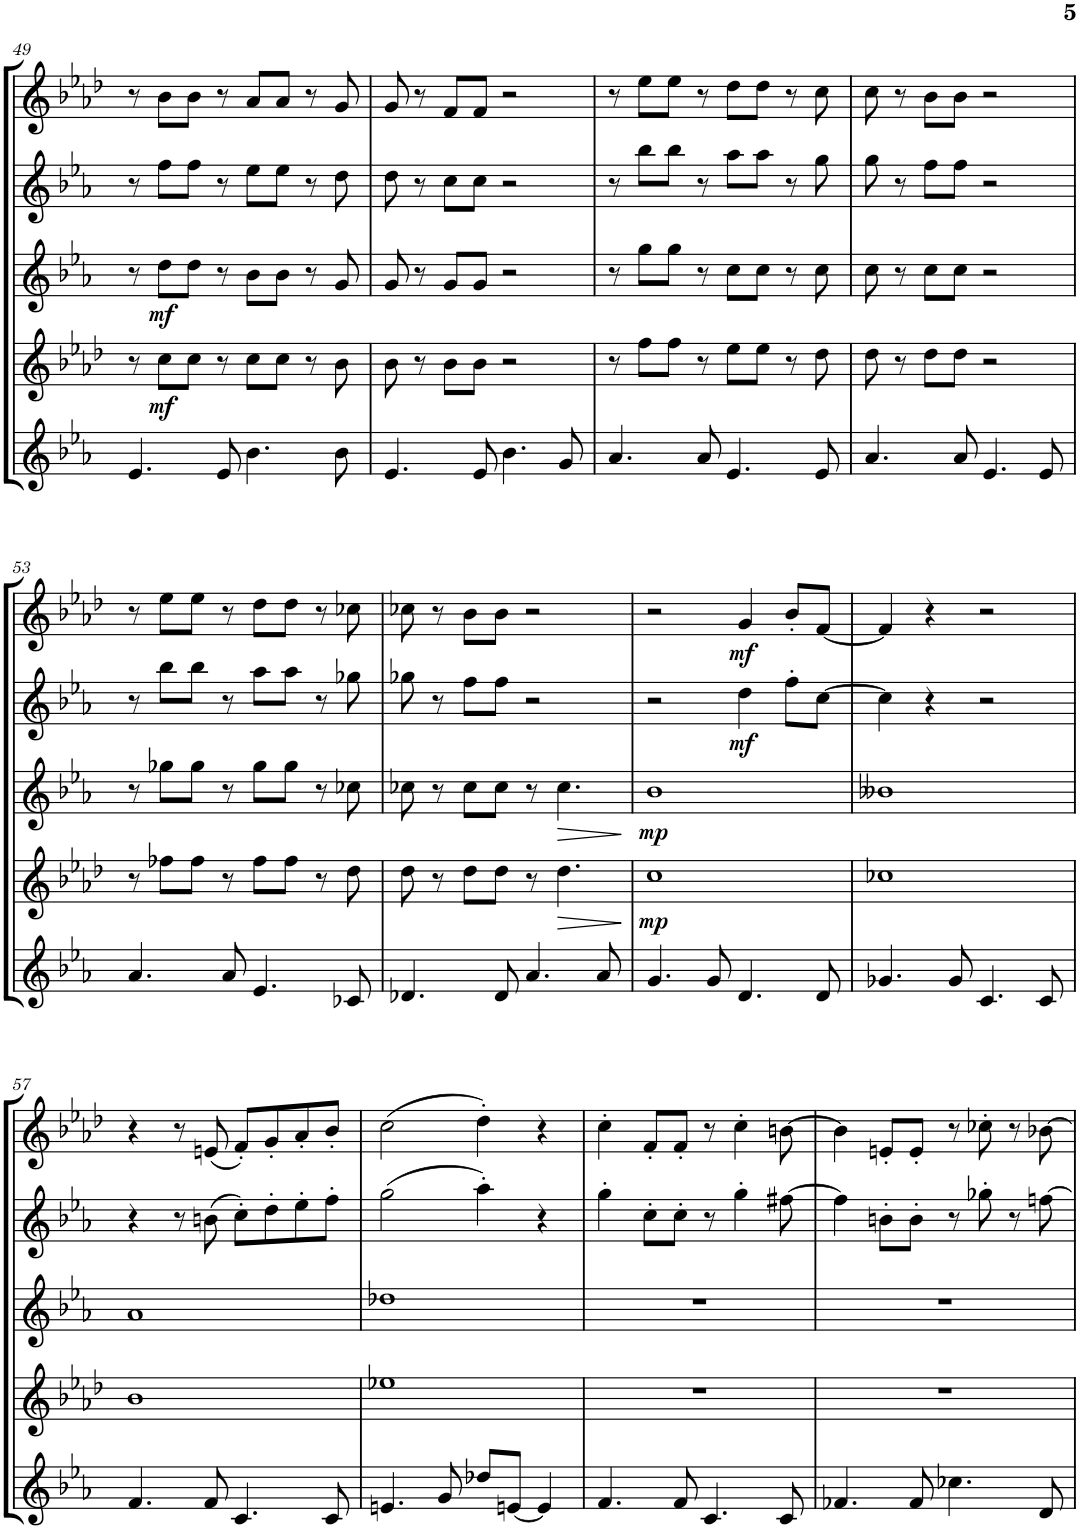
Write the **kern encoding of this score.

**kern	**kern	**dynam	**kern	**dynam	**kern	**dynam	**kern	**dynam
*part5	*part4	*part4	*part3	*part3	*part2	*part2	*part1	*part1
*staff5	*staff4	*staff4	*staff3	*staff3	*staff2	*staff2	*staff1	*staff1
*I"Baritone Saxophone	*I"Tenor Saxophone	*	*I"Alto Saxophone	*	*I"Alto Saxophone	*	*I"Soprano Saxophone	*
*I'Bar Sax	*I'T Sax	*	*I'A Sax	*	*I'A Sax	*	*I'S Sax	*
!!LO:PB:g=z
*clefG2	*clefG2	*	*clefG2	*	*clefG2	*	*clefG2	*
*Trd12c21	*Trd8c14	*	*Trd5c9	*	*Trd5c9	*	*Trd1c2	*
*k[b-e-a-]	*k[b-e-a-d-]	*	*k[b-e-a-]	*	*k[b-e-a-]	*	*k[b-e-a-d-]	*
*M4/4	*M4/4	*	*M4/4	*	*M4/4	*	*M4/4	*
=49	=49	=49	=49	=49	=49	=49	=49	=49
4.e-/	8r	.	8r	.	8r	.	8r	.
!	!	!LO:DY:b	!	!LO:DY:b	!	!	!	!
.	8cc\L	mf	8dd\L	mf	8ff\L	.	8b-\L	.
.	8cc\J	.	8dd\J	.	8ff\J	.	8b-\J	.
8e-/	8r	.	8r	.	8r	.	8r	.
4.b-\	8cc\L	.	8b-\L	.	8ee-\L	.	8a-/L	.
.	8cc\J	.	8b-\J	.	8ee-\J	.	8a-/J	.
.	8r	.	8r	.	8r	.	8r	.
8b-\	8b-\	.	8g/	.	8dd\	.	8g/	.
=50	=50	=50	=50	=50	=50	=50	=50	=50
4.e-/	8b-\	.	8g/	.	8dd\	.	8g/	.
.	8r	.	8r	.	8r	.	8r	.
.	8b-\L	.	8g/L	.	8cc\L	.	8f/L	.
8e-/	8b-\J	.	8g/J	.	8cc\J	.	8f/J	.
4.b-\	2r	.	2r	.	2r	.	2r	.
8g/	.	.	.	.	.	.	.	.
=51	=51	=51	=51	=51	=51	=51	=51	=51
4.a-/	8r	.	8r	.	8r	.	8r	.
.	8ff\L	.	8gg\L	.	8bb-\L	.	8ee-\L	.
.	8ff\J	.	8gg\J	.	8bb-\J	.	8ee-\J	.
8a-/	8r	.	8r	.	8r	.	8r	.
4.e-/	8ee-\L	.	8cc\L	.	8aa-\L	.	8dd-\L	.
.	8ee-\J	.	8cc\J	.	8aa-\J	.	8dd-\J	.
.	8r	.	8r	.	8r	.	8r	.
8e-/	8dd-\	.	8cc\	.	8gg\	.	8cc\	.
=52	=52	=52	=52	=52	=52	=52	=52	=52
4.a-/	8dd-\	.	8cc\	.	8gg\	.	8cc\	.
.	8r	.	8r	.	8r	.	8r	.
.	8dd-\L	.	8cc\L	.	8ff\L	.	8b-\L	.
8a-/	8dd-\J	.	8cc\J	.	8ff\J	.	8b-\J	.
4.e-/	2r	.	2r	.	2r	.	2r	.
8e-/	.	.	.	.	.	.	.	.
!!LO:LB:g=z
=53	=53	=53	=53	=53	=53	=53	=53	=53
4.a-/	8r	.	8r	.	8r	.	8r	.
.	8ff-X\L	.	8gg-X\L	.	8bb-\L	.	8ee-\L	.
.	8ff-\J	.	8gg-\J	.	8bb-\J	.	8ee-\J	.
8a-/	8r	.	8r	.	8r	.	8r	.
4.e-/	8ff-\L	.	8gg-\L	.	8aa-\L	.	8dd-\L	.
.	8ff-\J	.	8gg-\J	.	8aa-\J	.	8dd-\J	.
.	8r	.	8r	.	8r	.	8r	.
8c-X/	8dd-\	.	8cc-X\	.	8gg-X\	.	8cc-X\	.
=54	=54	=54	=54	=54	=54	=54	=54	=54
4.d-X/	8dd-\	.	8cc-X\	.	8gg-X\	.	8cc-X\	.
.	8r	.	8r	.	8r	.	8r	.
.	8dd-\L	.	8cc-\L	.	8ff\L	.	8b-\L	.
8d-/	8dd-\J	.	8cc-\J	.	8ff\J	.	8b-\J	.
4.a-/	8r	.	8r	.	2r	.	2r	.
!	!	!LO:HP:b	!	!LO:HP:b	!	!	!	!
.	4.dd-\	>	4.cc-\	>	.	.	.	.
8a-/	.	.	.	.	.	.	.	.
.	.	]	.	]	.	.	.	.
=55	=55	=55	=55	=55	=55	=55	=55	=55
!	!	!LO:DY:b	!	!LO:DY:b	!	!	!	!
4.g/	1cc	mp	1b-	mp	2r	.	2r	.
8g/	.	.	.	.	.	.	.	.
!	!	!	!	!	!	!LO:DY:b	!	!LO:DY:b
4.d/	.	.	.	.	4dd\	mf	4g/	mf
.	.	.	.	.	8ff'\L	.	8b-'/L	.
8d/	.	.	.	.	[8cc\J	.	[8f/J	.
=56	=56	=56	=56	=56	=56	=56	=56	=56
4.g-X/	1cc-X	.	1b--X	.	4cc\]	.	4f/]	.
.	.	.	.	.	4r	.	4r	.
8g-/	.	.	.	.	.	.	.	.
4.c/	.	.	.	.	2r	.	2r	.
8c/	.	.	.	.	.	.	.	.
!!LO:LB:g=z
=57	=57	=57	=57	=57	=57	=57	=57	=57
4.f/	1b-	.	1a-	.	4r	.	4r	.
.	.	.	.	.	8r	.	8r	.
8f/	.	.	.	.	(8bn\	.	(8en/	.
4.c/	.	.	.	.	8cc'\L)	.	8f'/L)	.
.	.	.	.	.	8dd'\	.	8g'/	.
.	.	.	.	.	8ee-'\	.	8a-'/	.
8c/	.	.	.	.	8ff'\J	.	8b-'/J	.
=58	=58	=58	=58	=58	=58	=58	=58	=58
4.en/	1ee-X	.	1dd-X	.	(2gg\	.	(2cc\	.
8g/	.	.	.	.	.	.	.	.
8dd-X/L	.	.	.	.	4aa-'\)	.	4dd-'\)	.
[8en/J	.	.	.	.	.	.	.	.
4e/]	.	.	.	.	4r	.	4r	.
=59	=59	=59	=59	=59	=59	=59	=59	=59
4.f/	1r	.	1r	.	4gg'\	.	4cc'\	.
.	.	.	.	.	8cc'\L	.	8f'/L	.
8f/	.	.	.	.	8cc'\J	.	8f'/J	.
4.c/	.	.	.	.	8r	.	8r	.
.	.	.	.	.	4gg'\	.	4cc'\	.
8c/	.	.	.	.	[8ff#X\	.	[8bn\	.
=60	=60	=60	=60	=60	=60	=60	=60	=60
4.f-X/	1r	.	1r	.	4ff#\]	.	4b\]	.
.	.	.	.	.	8bn'\L	.	8en'/L	.
8f-/	.	.	.	.	8b'\J	.	8e'/J	.
4.cc-X\	.	.	.	.	8r	.	8r	.
.	.	.	.	.	8gg-X'\	.	8cc-X'\	.
.	.	.	.	.	8r	.	8r	.
8d/	.	.	.	.	[8ffn\	.	[8b-X\	.
=	=	=	=	=	=	=	=	=
*-	*-	*-	*-	*-	*-	*-	*-	*-
